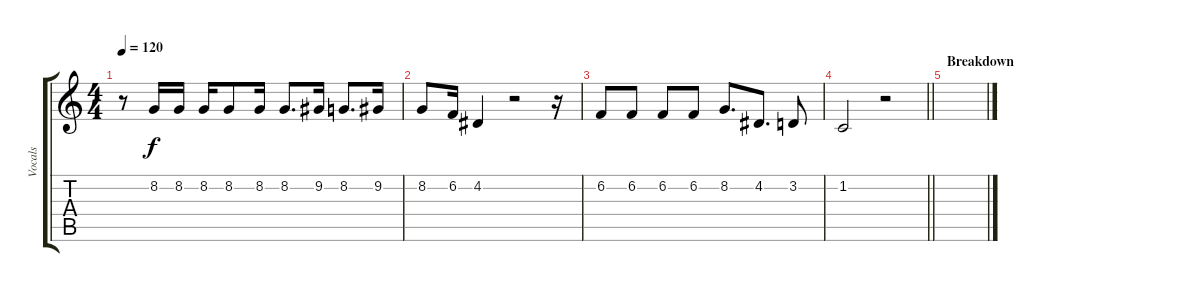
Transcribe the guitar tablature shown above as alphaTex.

\track ("Vocals" "Vocals") {instrument altosax}
\staff {score tabs}
\tuning (E4 B3 G3 D3 A2 E2) {hide}
\ts (4 4)
\tempo 120
\clef g2
\ks c
r.8{dy f} 8.2.16 8.2.16 8.2.16 8.2.8 8.2.16 8.2.8{d} 9.2.16 8.2.8{d} 9.2.16 |
8.2.8 6.2.16 4.2.4 r.2 r.16 |
6.2.8 6.2.8 6.2.8 6.2.8 8.2.8{d} 4.2.8{d} 3.2.8 |
\barLineRight lightlight
1.2.2 r.2 |
\section ("" "Breakdown")
